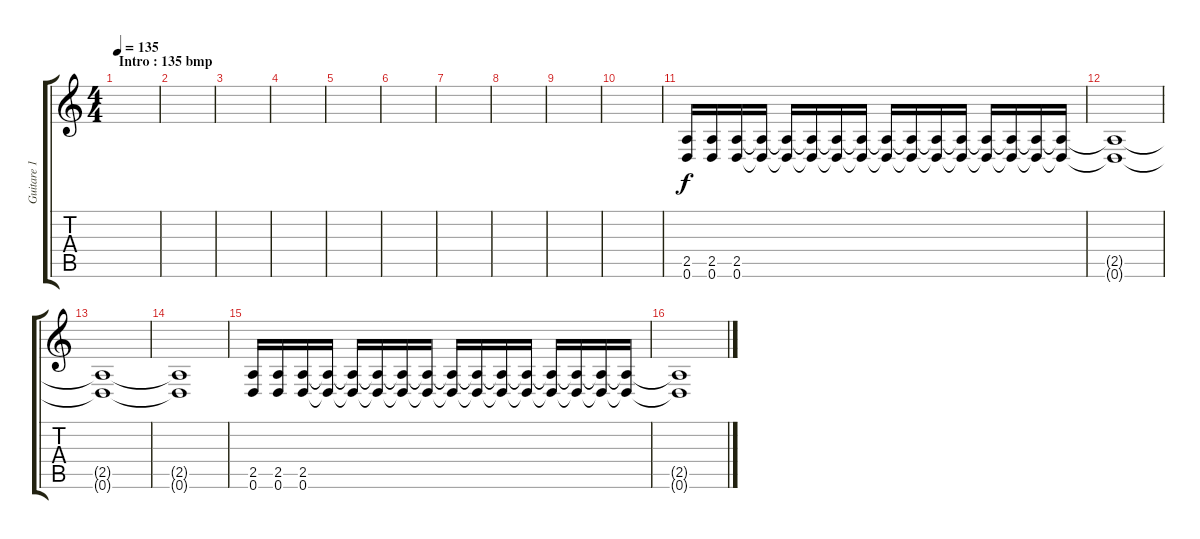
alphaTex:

\track ("Guitare 1" "Guitare 1") {instrument distortionguitar}
\staff {score tabs}
\tuning (D4 A3 F3 C3 G2 D2) {hide}
\ts (4 4)
\section ("" "Intro : 135 bmp")
\tempo 135
\clef g2
\ks c
|
|
|
|
|
|
|
|
|
|
(2.5 0.6).16 (2.5 0.6).16 (2.5 0.6).16 (2.5{t} 0.6{t}).16 (2.5{t} 0.6{t}).16 (2.5{t} 0.6{t}).16 (2.5{t} 0.6{t}).16 (2.5{t} 0.6{t}).16 (2.5{t} 0.6{t}).16 (2.5{t} 0.6{t}).16 (2.5{t} 0.6{t}).16 (2.5{t} 0.6{t}).16 (2.5{t} 0.6{t}).16 (2.5{t} 0.6{t}).16 (2.5{t} 0.6{t}).16 (2.5{t} 0.6{t}).16 |
(2.5{t} 0.6{t}).1 |
(2.5{t} 0.6{t}).1 |
(2.5{t} 0.6{t}).1 |
(2.5 0.6).16 (2.5 0.6).16 (2.5 0.6).16 (2.5{t} 0.6{t}).16 (2.5{t} 0.6{t}).16 (2.5{t} 0.6{t}).16 (2.5{t} 0.6{t}).16 (2.5{t} 0.6{t}).16 (2.5{t} 0.6{t}).16 (2.5{t} 0.6{t}).16 (2.5{t} 0.6{t}).16 (2.5{t} 0.6{t}).16 (2.5{t} 0.6{t}).16 (2.5{t} 0.6{t}).16 (2.5{t} 0.6{t}).16 (2.5{t} 0.6{t}).16 |
(2.5{t} 0.6{t}).1
